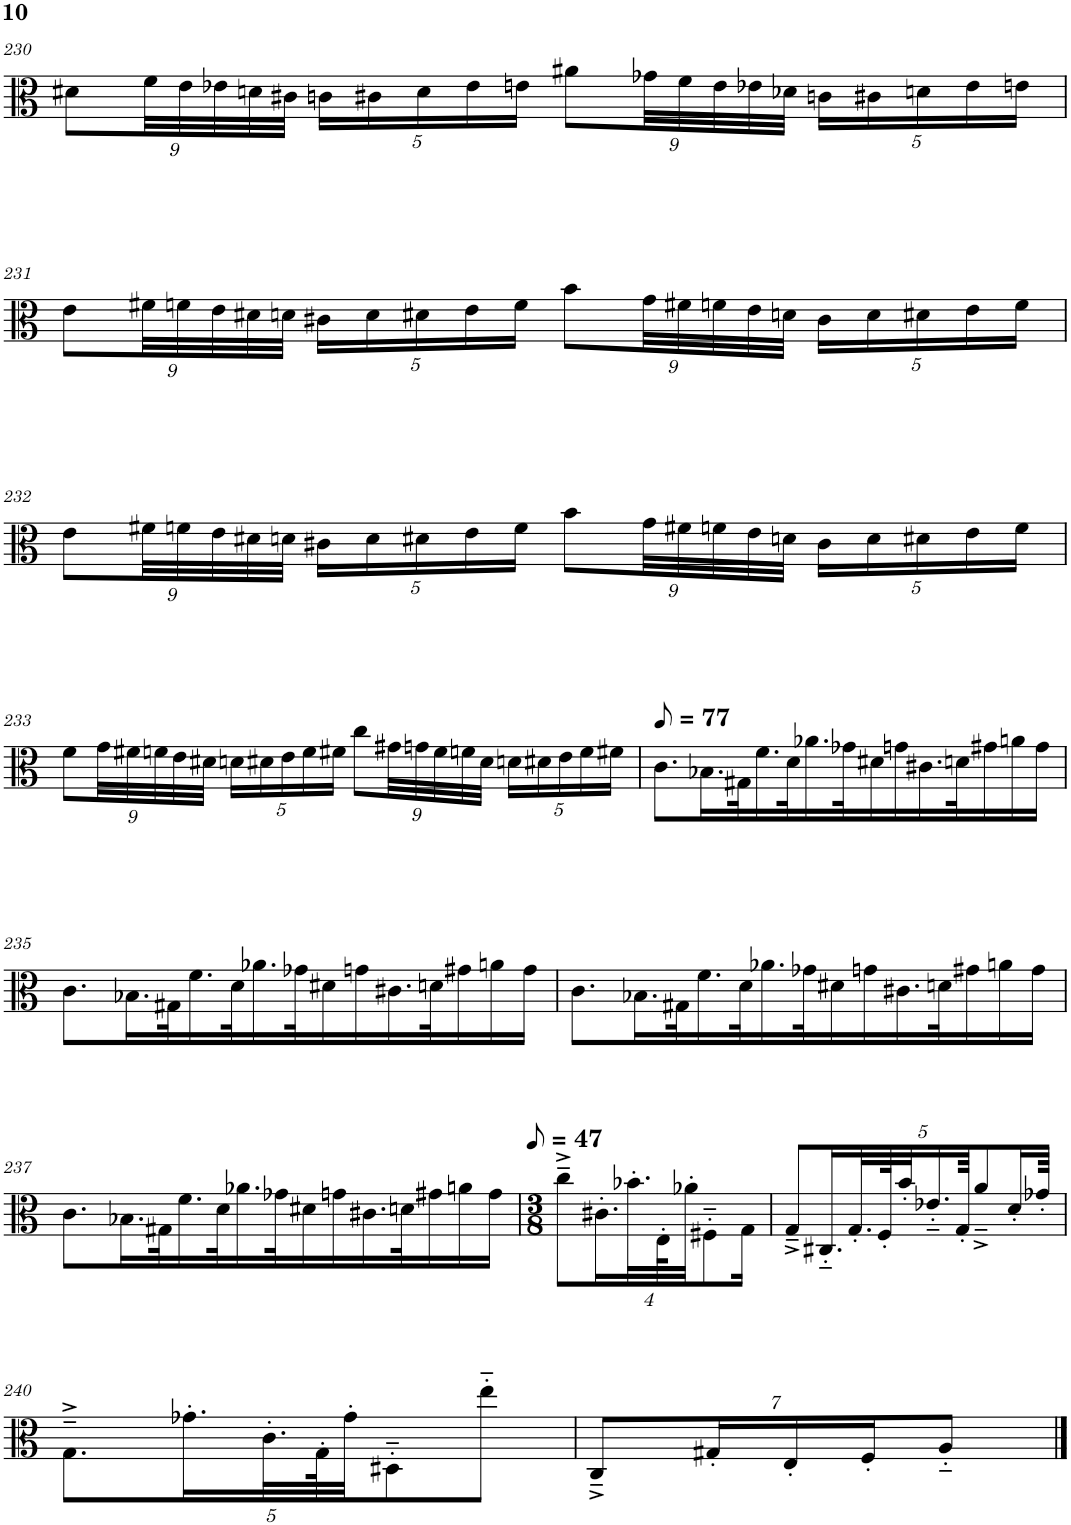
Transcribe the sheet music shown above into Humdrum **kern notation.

**kern
*part1
*staff1
*I"Viola
*I'Vla.
!!LO:PB:g=z
*clefC3
*k[]
*M4/4
*Xbrackettup
=230
9d#X\L
36f\LL
36e\
36e-X\
36dn\
36c#X\JJJ
20cn\LL
20c#X\
20d\
20e-\
20en\JJ
9a#X\L
36g-X\LL
36f\
36e\
36e-X\
36d-X\JJJ
20cn\LL
20c#X\
20dn\
20e-\
20en\JJ
!!LO:LB:g=z
=231
9e\L
36f#X\LL
36fn\
36e\
36d#X\
36dn\JJJ
20c#X\LL
20d\
20d#X\
20e\
20f\JJ
9b\L
36g\LL
36f#X\
36fn\
36e\
36dn\JJJ
20c#\LL
20d\
20d#X\
20e\
20f\JJ
!!LO:LB:g=z
=232
9e\L
36f#X\LL
36fn\
36e\
36d#X\
36dn\JJJ
20c#X\LL
20d\
20d#X\
20e\
20f\JJ
9b\L
36g\LL
36f#X\
36fn\
36e\
36dn\JJJ
20c#\LL
20d\
20d#X\
20e\
20f\JJ
!!LO:LB:g=z
=233
9f\L
36g\LL
36f#X\
36fn\
36e\
36d#X\JJJ
20dn\LL
20d#X\
20e\
20f\
20f#X\JJ
9cc\L
36g#X\LL
36gn\
36f#\
36fn\
36d#\JJJ
20dn\LL
20d#X\
20e\
20f\
20f#X\JJ
=234
*MM39
8.c\L
16.B-X\L
32G#X\K
16.f\
32d\K
16.a-X\
32g-X\K
16d#X\
16gn\
16.c#X\
32dn\K
16g#X\
16an\
16g#\JJ
!!LO:LB:g=z
=235
8.c\L
16.B-X\L
32G#X\K
16.f\
32d\K
16.a-X\
32g-X\K
16d#X\
16gn\
16.c#X\
32dn\K
16g#X\
16an\
16g#\JJ
=236
8.c\L
16.B-X\L
32G#X\K
16.f\
32d\K
16.a-X\
32g-X\K
16d#X\
16gn\
16.c#X\
32dn\K
16g#X\
16an\
16g#\JJ
!!LO:LB:g=z
=237
8.c\L
16.B-X\L
32G#X\K
16.f\
32d\K
16.a-X\
32g-X\K
16d#X\
16gn\
16.c#X\
32dn\K
16g#X\
16an\
16g#\JJ
=238
*M3/8
*MM24
32%3cc~^\L
64%3.c#X'\L
128%3.b-X'\L
256%3E'\K
128%3a-X'\JJ
32%3F#X'~\
64%3G\Jk
=239
40%3G~^/L
80%3.C#X'~/L
160%3.G'/L
320%3F'/K
160%3b'/J
80%3.e-X'~/
320%3G'/JKK
40%3a~^/
80%3d'/L
320%3g-X'/JJkk
!!LO:LB:g=z
=240
40%3.G~^\L
80%3.g-X'\L
160%3.c'\L
320%3G'\K
160%3g-'\JJ
40%3D#X'~\
40%3ee'~\J
=241
28%3C~^/L
56%3G#X'/L
56%3E'/
56%3F'/J
28%3A'~/J
==
*-
